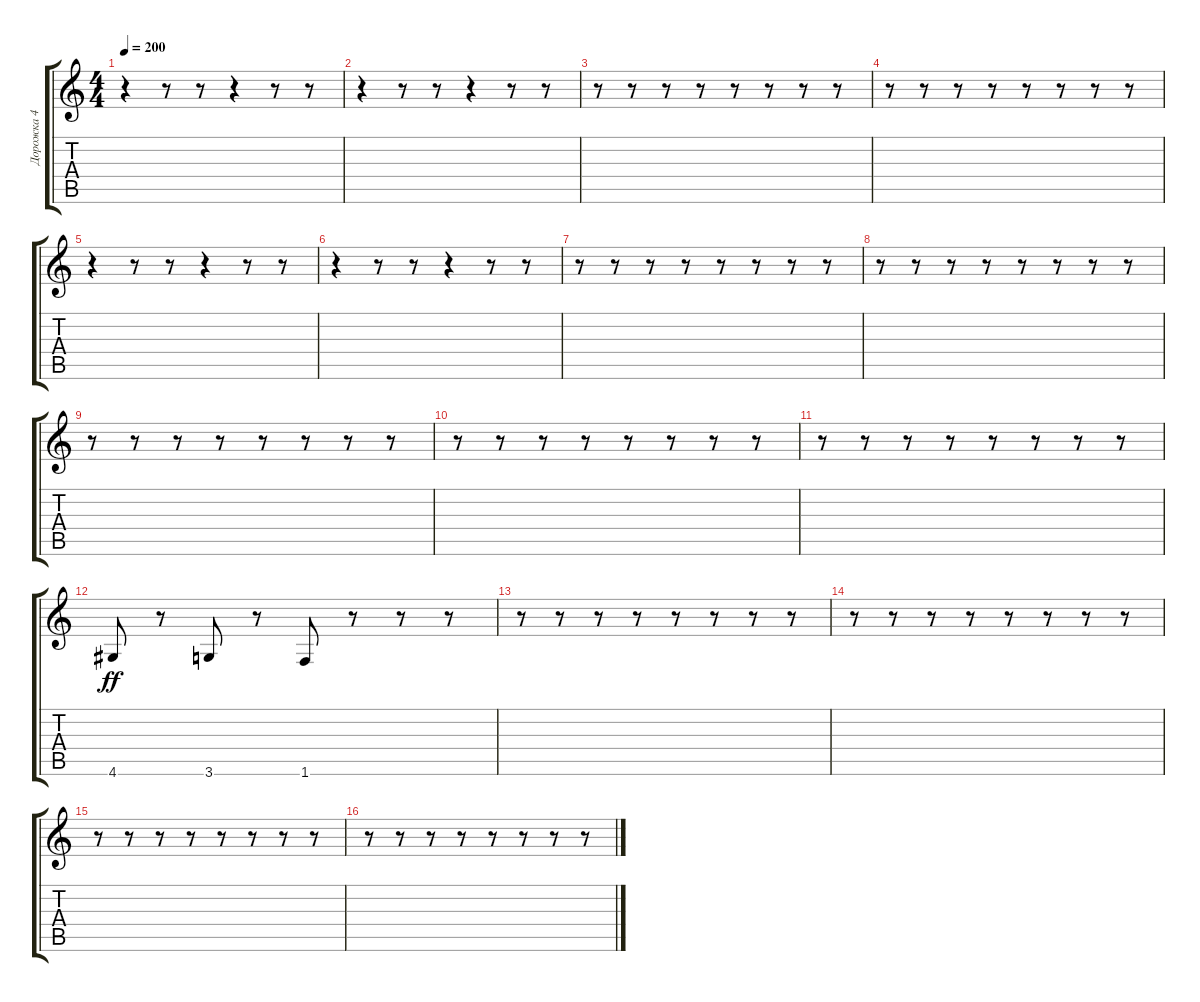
\track ("Дорожка 4" "Дорожка 4") {instrument electricbasspick}
\staff {score tabs}
\tuning (E4 B3 G3 D3 A2 E2) {hide}
\ts (4 4)
\tempo 200
\clef g2
\ks c
r.4{dy f} r.8 r.8 r.4 r.8 r.8 |
r.4 r.8 r.8 r.4 r.8 r.8 |
r.8 r.8 r.8 r.8 r.8 r.8 r.8 r.8 |
r.8 r.8 r.8 r.8 r.8 r.8 r.8 r.8 |
r.4 r.8 r.8 r.4 r.8 r.8 |
r.4 r.8 r.8 r.4 r.8 r.8 |
r.8 r.8 r.8 r.8 r.8 r.8 r.8 r.8 |
r.8 r.8 r.8 r.8 r.8 r.8 r.8 r.8 |
r.8 r.8 r.8 r.8 r.8 r.8 r.8 r.8 |
r.8 r.8 r.8 r.8 r.8 r.8 r.8 r.8 |
r.8 r.8 r.8 r.8 r.8 r.8 r.8 r.8 |
4.6.8{dy ff} r.8 3.6.8 r.8 1.6.8 r.8 r.8 r.8 |
r.8 r.8 r.8 r.8 r.8 r.8 r.8 r.8 |
r.8 r.8 r.8 r.8 r.8 r.8 r.8 r.8 |
r.8 r.8 r.8 r.8 r.8 r.8 r.8 r.8 |
r.8 r.8 r.8 r.8 r.8 r.8 r.8 r.8
